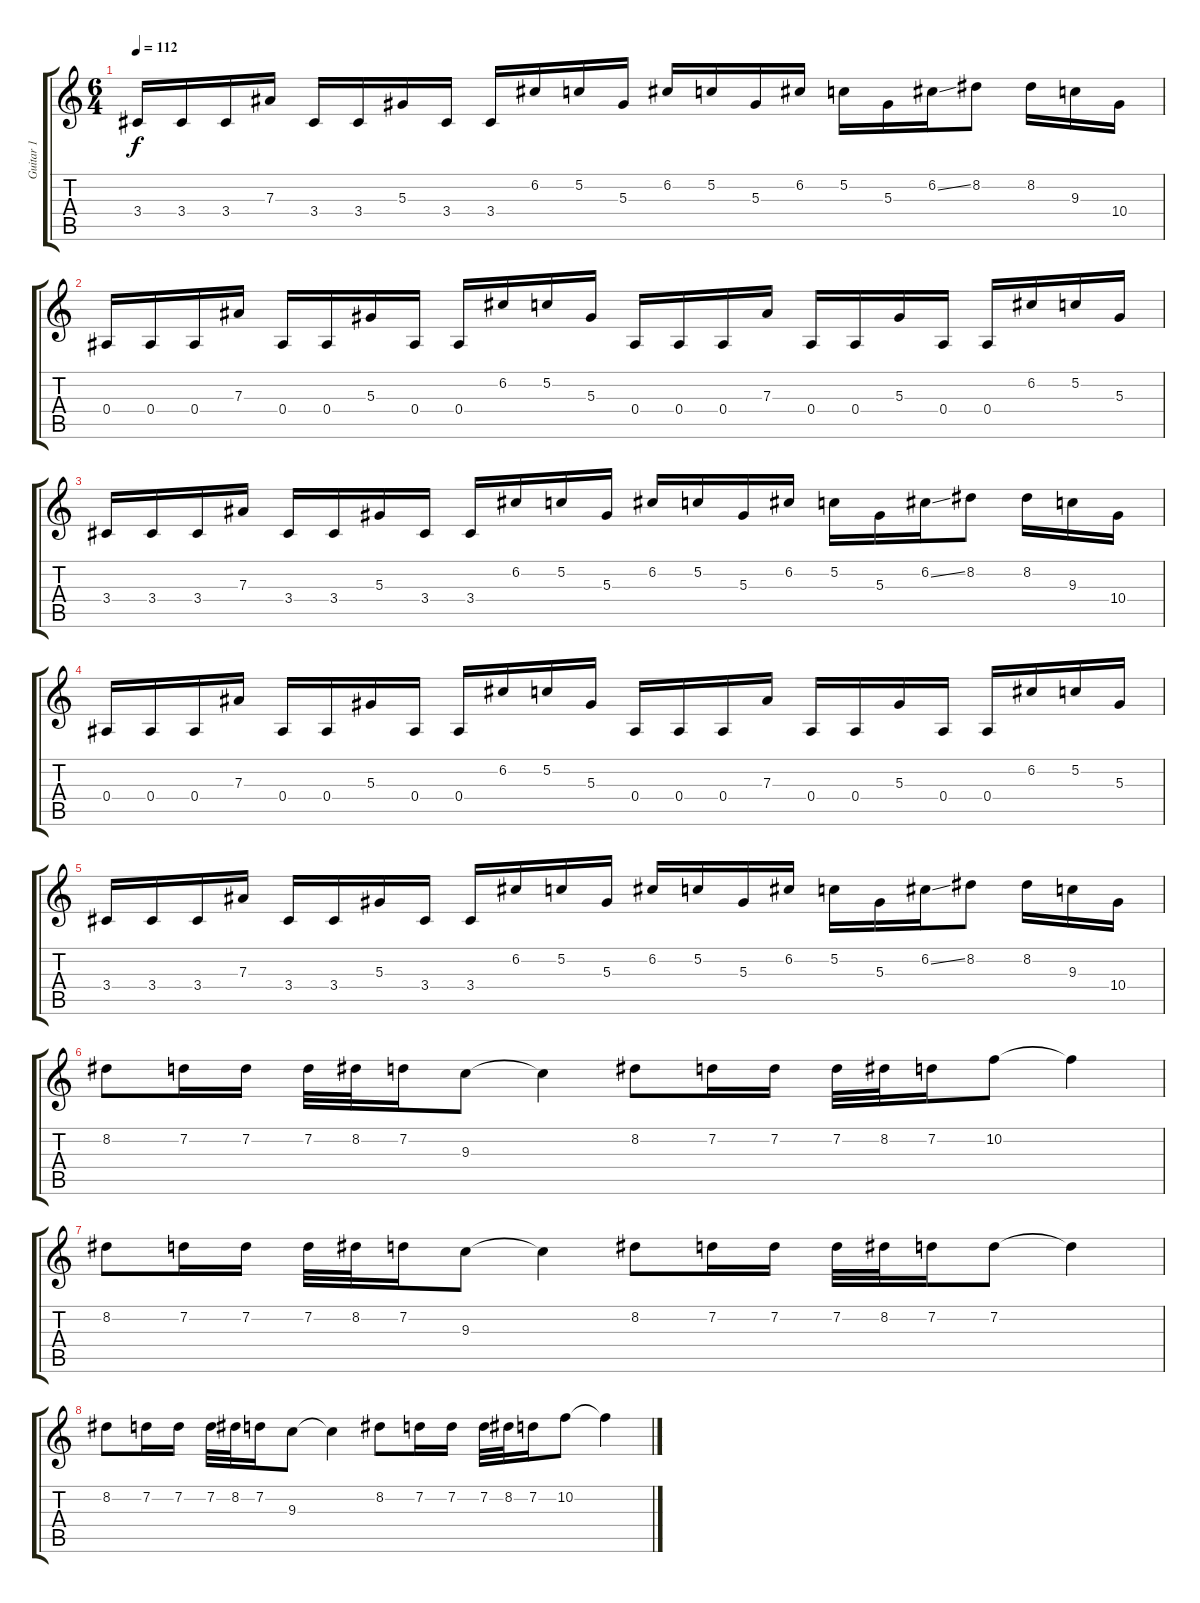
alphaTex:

\track ("Guitar 1" "Guitar 1") {instrument distortionguitar}
\staff {score tabs}
\tuning (C4 G3 Eb3 Bb2 F2 C2) {hide}
\ts (6 4)
\tempo 112
\clef g2
\ks c
3.4.16{dy f} 3.4.16 3.4.16 7.3.16 3.4.16 3.4.16 5.3.16 3.4.16 3.4.16 6.2.16 5.2.16 5.3.16 6.2.16 5.2.16 5.3.16 6.2.16 5.2.16 5.3.16 6.2{ss}.16 8.2.8 8.2.16 9.3.16 10.4.16 |
0.4.16 0.4.16 0.4.16 7.3.16 0.4.16 0.4.16 5.3.16 0.4.16 0.4.16 6.2.16 5.2.16 5.3.16 0.4.16 0.4.16 0.4.16 7.3.16 0.4.16 0.4.16 5.3.16 0.4.16 0.4.16 6.2.16 5.2.16 5.3.16 |
3.4.16 3.4.16 3.4.16 7.3.16 3.4.16 3.4.16 5.3.16 3.4.16 3.4.16 6.2.16 5.2.16 5.3.16 6.2.16 5.2.16 5.3.16 6.2.16 5.2.16 5.3.16 6.2{ss}.16 8.2.8 8.2.16 9.3.16 10.4.16 |
0.4.16 0.4.16 0.4.16 7.3.16 0.4.16 0.4.16 5.3.16 0.4.16 0.4.16 6.2.16 5.2.16 5.3.16 0.4.16 0.4.16 0.4.16 7.3.16 0.4.16 0.4.16 5.3.16 0.4.16 0.4.16 6.2.16 5.2.16 5.3.16 |
3.4.16 3.4.16 3.4.16 7.3.16 3.4.16 3.4.16 5.3.16 3.4.16 3.4.16 6.2.16 5.2.16 5.3.16 6.2.16 5.2.16 5.3.16 6.2.16 5.2.16 5.3.16 6.2{ss}.16 8.2.8 8.2.16 9.3.16 10.4.16 |
8.2.8 7.2.16 7.2.16 7.2.32 8.2.32 7.2.16 9.3.8 9.3{t}.4 8.2.8 7.2.16 7.2.16 7.2.32 8.2.32 7.2.16 10.2.8 10.2{t}.4 |
8.2.8 7.2.16 7.2.16 7.2.32 8.2.32 7.2.16 9.3.8 9.3{t}.4 8.2.8 7.2.16 7.2.16 7.2.32 8.2.32 7.2.16 7.2.8 7.2{t}.4 |
8.2.8 7.2.16 7.2.16 7.2.32 8.2.32 7.2.16 9.3.8 9.3{t}.4 8.2.8 7.2.16 7.2.16 7.2.32 8.2.32 7.2.16 10.2.8 10.2{t}.4
